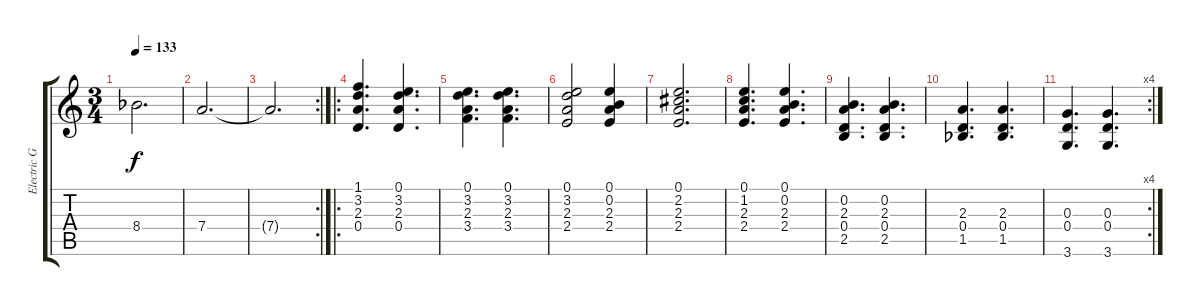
\track ("Electric Guitar" "Electric G") {instrument electricguitarclean}
\staff {score tabs}
\tuning (E4 B3 G3 D3 A2 E2) {hide}
\ts (3 4)
\tempo 133
\clef g2
\ks aminor
8.4{acc b}.2{d dy f} |
7.4.2{d} |
\rc 2
7.4{t}.2{d} |
\ro
(1.1 3.2 2.3 0.4).4{d volume 13 instrument electricguitarclean} (0.1 3.2 2.3 0.4).4{d} |
(0.1 3.2 2.3 3.4).4{d} (0.1 3.2 2.3 3.4).4{d} |
(0.1 3.2 2.3 2.4).2 (0.1 0.2 2.3 2.4).4 |
(0.1 2.2 2.3 2.4).2{d} |
(0.1 1.2 2.3 2.4).4{d} (0.1 0.2 2.3 2.4).4{d} |
(0.2 2.3 0.4 2.5).4{d} (0.2 2.3 0.4 2.5).4{d} |
(2.3 0.4 1.5{acc b}).4{d} (2.3 0.4 1.5{acc b}).4{d} |
\rc 4
(0.3 0.4 3.6).4{d} (0.3 0.4 3.6).4{d}
